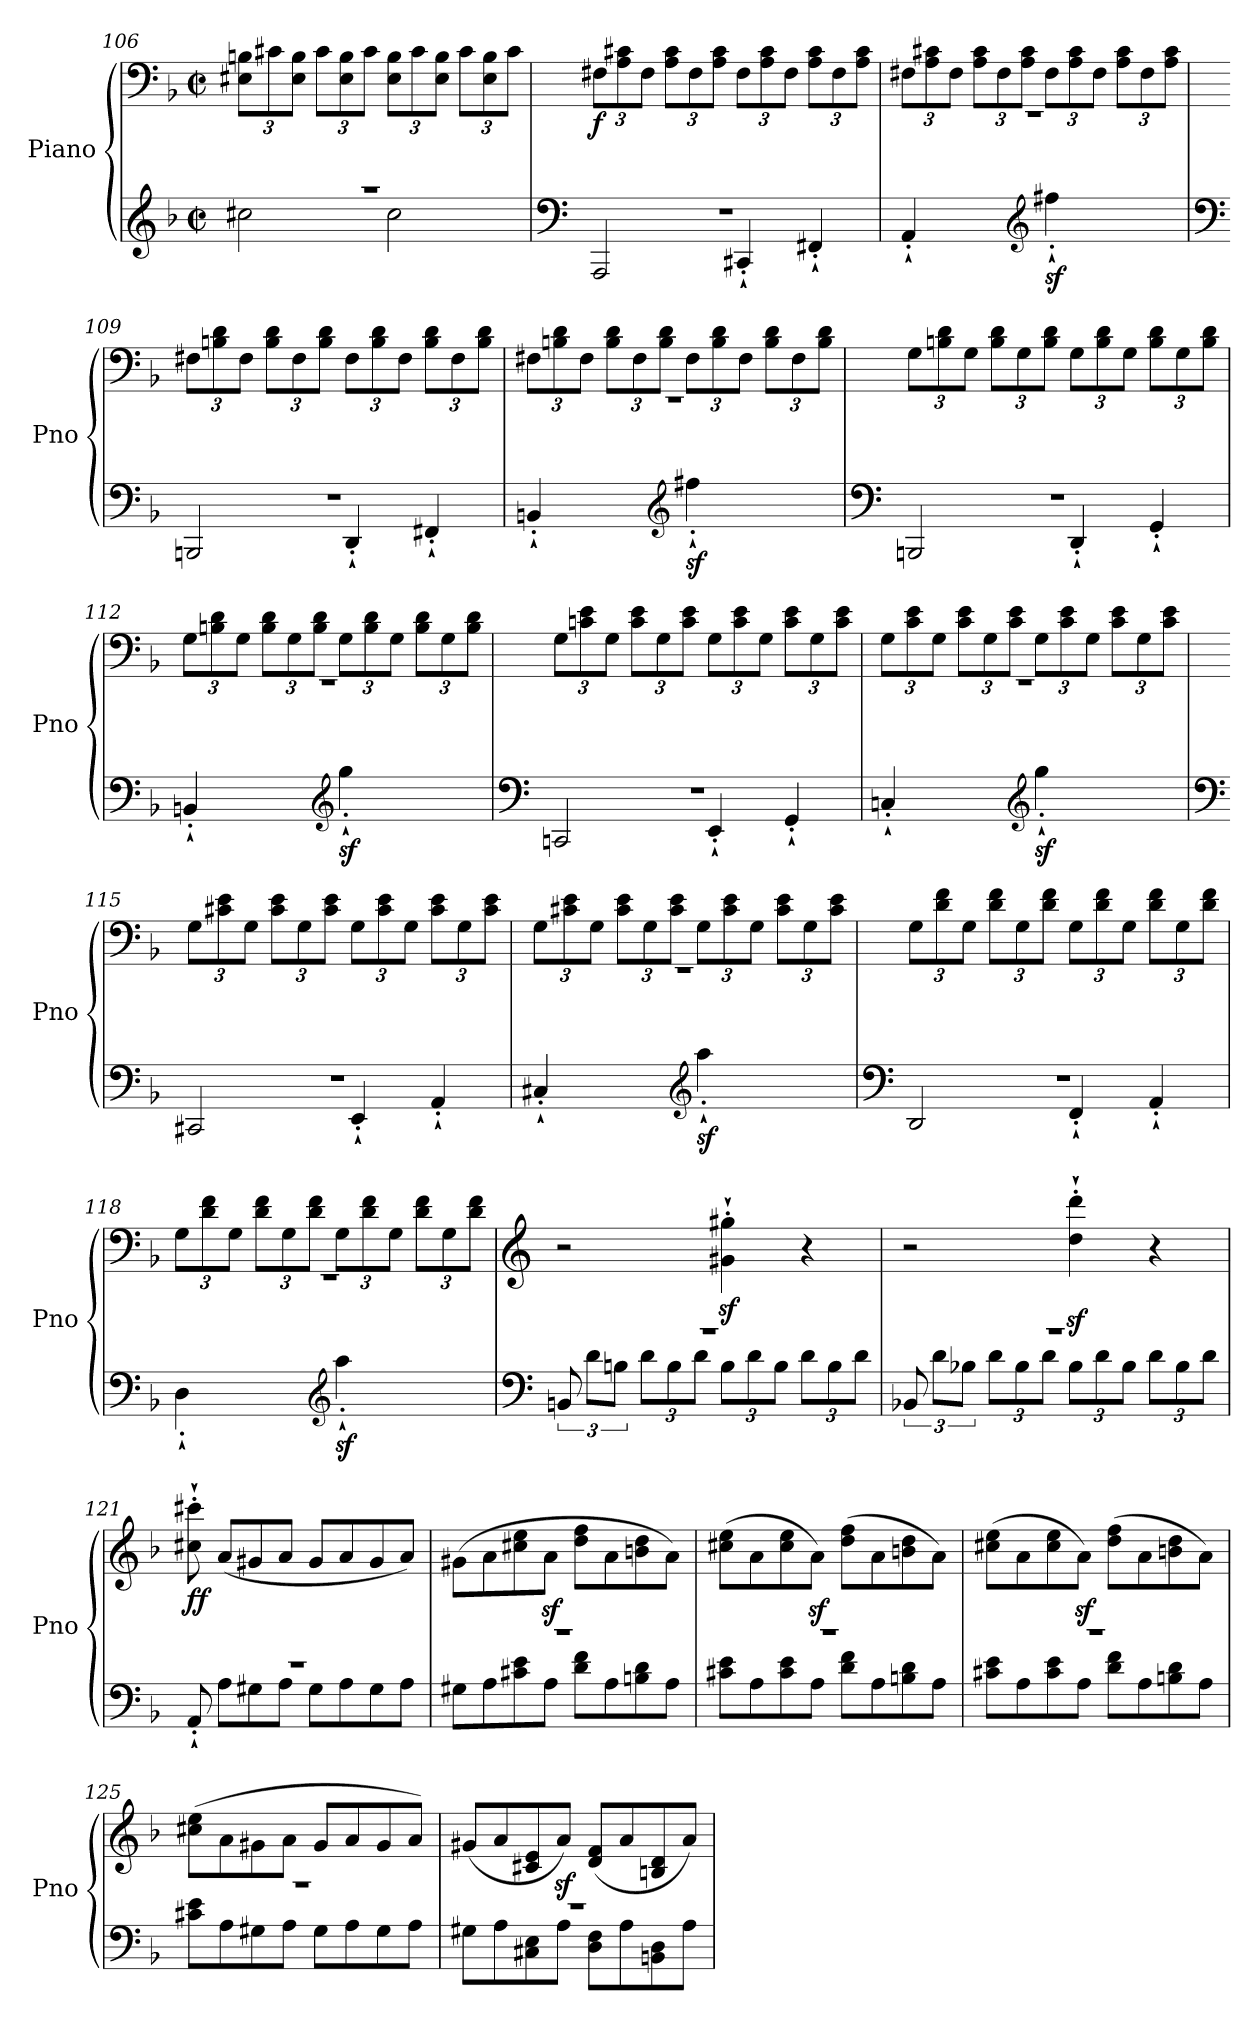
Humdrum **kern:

**kern	**kern	**dynam
*part1	*part1	*part1
*staff2	*staff1	*staff1/2
*I"Piano	*	*
*I'Pno	*	*
*clefG2	*clefF4	*
*k[b-]	*k[b-]	*
*F:	*F:	*
*M2/2	*M2/2	*
*met(c|)	*met(c|)	*
=106	=106	=106
*^	*	*
*	*	*Xbrackettup	*
1r	2cc#X\	12E#X\ 12Bn\L	.
.	.	12c#X\	.
.	.	12E#\ 12B\J	.
.	.	12c#\L	.
.	.	12E#\ 12B\	.
.	.	12c#\J	.
.	2cc#\	12E#\ 12B\L	.
.	.	12c#\	.
.	.	12E#\ 12B\J	.
.	.	12c#\L	.
.	.	12E#\ 12B\	.
.	.	12c#\J	.
=107	=107	=107	=107
*clefF4	*	*	*
!	!	!	!LO:DY:b
1r	2AAA/	12F#X\L	f
.	.	12A\ 12c#X\	.
.	.	12F#\J	.
.	.	12A\ 12c#\L	.
.	.	12F#\	.
.	.	12A\ 12c#\J	.
.	4CC#X'`/	12F#\L	.
.	.	12A\ 12c#\	.
.	.	12F#\J	.
.	4FF#X'`/	12A\ 12c#\L	.
.	.	12F#\	.
.	.	12A\ 12c#\J	.
=108	=108	=108	=108
1r	4AA'`/	12F#X\L	.
.	.	12A\ 12c#X\	.
.	.	12F#\J	.
.	4ryy	12A\ 12c#\L	.
.	.	12F#\	.
.	.	12A\ 12c#\J	.
*clefG2	*	*	*
!	!	!	!LO:DY:b=2
.	4ff#X'`\	12F#\L	sf
.	.	12A\ 12c#\	.
.	.	12F#\J	.
.	4ryy	12A\ 12c#\L	.
.	.	12F#\	.
.	.	12A\ 12c#\J	.
=109	=109	=109	=109
*clefF4	*	*	*
1r	2BBBn/	12F#X\L	.
.	.	12Bn\ 12d\	.
.	.	12F#\J	.
.	.	12B\ 12d\L	.
.	.	12F#\	.
.	.	12B\ 12d\J	.
.	4DD'`/	12F#\L	.
.	.	12B\ 12d\	.
.	.	12F#\J	.
.	4FF#X'`/	12B\ 12d\L	.
.	.	12F#\	.
.	.	12B\ 12d\J	.
=110	=110	=110	=110
1r	4BBn'`/	12F#X\L	.
.	.	12Bn\ 12d\	.
.	.	12F#\J	.
.	4ryy	12B\ 12d\L	.
.	.	12F#\	.
.	.	12B\ 12d\J	.
*clefG2	*	*	*
!	!	!	!LO:DY:b=2
.	4ff#X'`\	12F#\L	sf
.	.	12B\ 12d\	.
.	.	12F#\J	.
.	4ryy	12B\ 12d\L	.
.	.	12F#\	.
.	.	12B\ 12d\J	.
=111	=111	=111	=111
*clefF4	*	*	*
1r	2BBBn/	12G\L	.
.	.	12Bn\ 12d\	.
.	.	12G\J	.
.	.	12B\ 12d\L	.
.	.	12G\	.
.	.	12B\ 12d\J	.
.	4DD'`/	12G\L	.
.	.	12B\ 12d\	.
.	.	12G\J	.
.	4GG'`/	12B\ 12d\L	.
.	.	12G\	.
.	.	12B\ 12d\J	.
=112	=112	=112	=112
1r	4BBn'`/	12G\L	.
.	.	12Bn\ 12d\	.
.	.	12G\J	.
.	4ryy	12B\ 12d\L	.
.	.	12G\	.
.	.	12B\ 12d\J	.
*clefG2	*	*	*
!	!	!	!LO:DY:b=2
.	4gg'`\	12G\L	sf
.	.	12B\ 12d\	.
.	.	12G\J	.
.	4ryy	12B\ 12d\L	.
.	.	12G\	.
.	.	12B\ 12d\J	.
=113	=113	=113	=113
*clefF4	*	*	*
1r	2CCn/	12G\L	.
.	.	12cn\ 12e\	.
.	.	12G\J	.
.	.	12c\ 12e\L	.
.	.	12G\	.
.	.	12c\ 12e\J	.
.	4EE'`/	12G\L	.
.	.	12c\ 12e\	.
.	.	12G\J	.
.	4GG'`/	12c\ 12e\L	.
.	.	12G\	.
.	.	12c\ 12e\J	.
=114	=114	=114	=114
1r	4Cn'`/	12G\L	.
.	.	12c\ 12e\	.
.	.	12G\J	.
.	4ryy	12c\ 12e\L	.
.	.	12G\	.
.	.	12c\ 12e\J	.
*clefG2	*	*	*
!	!	!	!LO:DY:b=2
.	4gg'`\	12G\L	sf
.	.	12c\ 12e\	.
.	.	12G\J	.
.	4ryy	12c\ 12e\L	.
.	.	12G\	.
.	.	12c\ 12e\J	.
=115	=115	=115	=115
*clefF4	*	*	*
1r	2CC#X/	12G\L	.
.	.	12c#X\ 12e\	.
.	.	12G\J	.
.	.	12c#\ 12e\L	.
.	.	12G\	.
.	.	12c#\ 12e\J	.
.	4EE'`/	12G\L	.
.	.	12c#\ 12e\	.
.	.	12G\J	.
.	4AA'`/	12c#\ 12e\L	.
.	.	12G\	.
.	.	12c#\ 12e\J	.
=116	=116	=116	=116
1r	4C#X'`/	12G\L	.
.	.	12c#X\ 12e\	.
.	.	12G\J	.
.	4ryy	12c#\ 12e\L	.
.	.	12G\	.
.	.	12c#\ 12e\J	.
*clefG2	*	*	*
!	!	!	!LO:DY:b=2
.	4aa'`\	12G\L	sf
.	.	12c#\ 12e\	.
.	.	12G\J	.
.	4ryy	12c#\ 12e\L	.
.	.	12G\	.
.	.	12c#\ 12e\J	.
=117	=117	=117	=117
*clefF4	*	*	*
1r	2DD/	12G\L	.
.	.	12d\ 12f\	.
.	.	12G\J	.
.	.	12d\ 12f\L	.
.	.	12G\	.
.	.	12d\ 12f\J	.
.	4FF'`/	12G\L	.
.	.	12d\ 12f\	.
.	.	12G\J	.
.	4AA'`/	12d\ 12f\L	.
.	.	12G\	.
.	.	12d\ 12f\J	.
=118	=118	=118	=118
1r	4D'`\	12G\L	.
.	.	12d\ 12f\	.
.	.	12G\J	.
.	4ryy	12d\ 12f\L	.
.	.	12G\	.
.	.	12d\ 12f\J	.
*clefG2	*	*	*
!	!	!	!LO:DY:b=2
.	4aa'`\	12G\L	sf
.	.	12d\ 12f\	.
.	.	12G\J	.
.	4ryy	12d\ 12f\L	.
.	.	12G\	.
.	.	12d\ 12f\J	.
=119	=119	=119	=119
*clefF4	*	*clefG2	*
1r	12BBn/	2r	.
.	12d\L	.	.
.	12Bn\J	.	.
*	*Xbrackettup	*	*
.	12d\L	.	.
.	12B\	.	.
.	12d\J	.	.
.	12B\L	4g#X\z<'` 4gg#X\z<'`	.
.	12d\	.	.
.	12B\J	.	.
.	12d\L	4r	.
.	12B\	.	.
.	12d\J	.	.
=120	=120	=120	=120
*	*brackettup	*	*
1r	12BB-X/	2r	.
.	12d\L	.	.
.	12B-X\J	.	.
*	*Xbrackettup	*	*
.	12d\L	.	.
.	12B-\	.	.
.	12d\J	.	.
.	12B-\L	4dd\z<'` 4ddd\z<'`	.
.	12d\	.	.
.	12B-\J	.	.
.	12d\L	4r	.
.	12B-\	.	.
.	12d\J	.	.
=121	=121	=121	=121
!	!	!	!LO:DY:b
1r	8AA'`/	8cc#X\'` 8ccc#X\'`	ff
.	8A\L	(<8a/L	.
.	8G#X\	8g#X/	.
.	8A\J	8a/J	.
.	8G#\L	8g#/L	.
.	8A\	8a/	.
.	8G#\	8g#/	.
.	8A\J	8a/J)	.
=122	=122	=122	=122
1r	8G#X\L	(>8g#X\L	.
.	8A\	8a\	.
.	8c#X\ 8e\	8cc#X\ 8ee\	.
.	8A\J	8az<\J	.
.	8d\ 8f\L	8dd\ 8ff\L	.
.	8A\	8a\	.
.	8Bn\ 8d\	8bn\ 8dd\	.
.	8A\J	8a\J)	.
=123	=123	=123	=123
1r	8c#X\ 8e\L	(>8cc#X\ 8ee\L	.
.	8A\	8a\	.
.	8c#\ 8e\	8cc#\ 8ee\	.
.	8A\J	8az<\J)	.
.	8d\ 8f\L	(>8dd\ 8ff\L	.
.	8A\	8a\	.
.	8Bn\ 8d\	8bn\ 8dd\	.
.	8A\J	8a\J)	.
=124	=124	=124	=124
1r	8c#X\ 8e\L	(>8cc#X\ 8ee\L	.
.	8A\	8a\	.
.	8c#\ 8e\	8cc#\ 8ee\	.
.	8A\J	8az<\J)	.
.	8d\ 8f\L	(>8dd\ 8ff\L	.
.	8A\	8a\	.
.	8Bn\ 8d\	8bn\ 8dd\	.
.	8A\J	8a\J)	.
=125	=125	=125	=125
1r	8c#X\ 8e\L	(>8cc#X\ 8ee\L	.
.	8A\	8a\	.
.	8G#X\	8g#X\	.
.	8A\J	8a\J	.
.	8G#\L	8g#/L	.
.	8A\	8a/	.
.	8G#\	8g#/	.
.	8A\J	8a/J)	.
=126	=126	=126	=126
1r	8G#X\L	(<8g#X/L	.
.	8A\	8a/	.
.	8C#X\ 8E\	8c#X/ 8e/	.
.	8A\J	8az</J)	.
.	8D\ 8F\L	(<8d/ 8f/L	.
.	8A\	8a/	.
.	8BBn\ 8D\	8Bn/ 8d/	.
.	8A\J	8a/J)	.
*v	*v	*	*
=	=	=
*-	*-	*-
